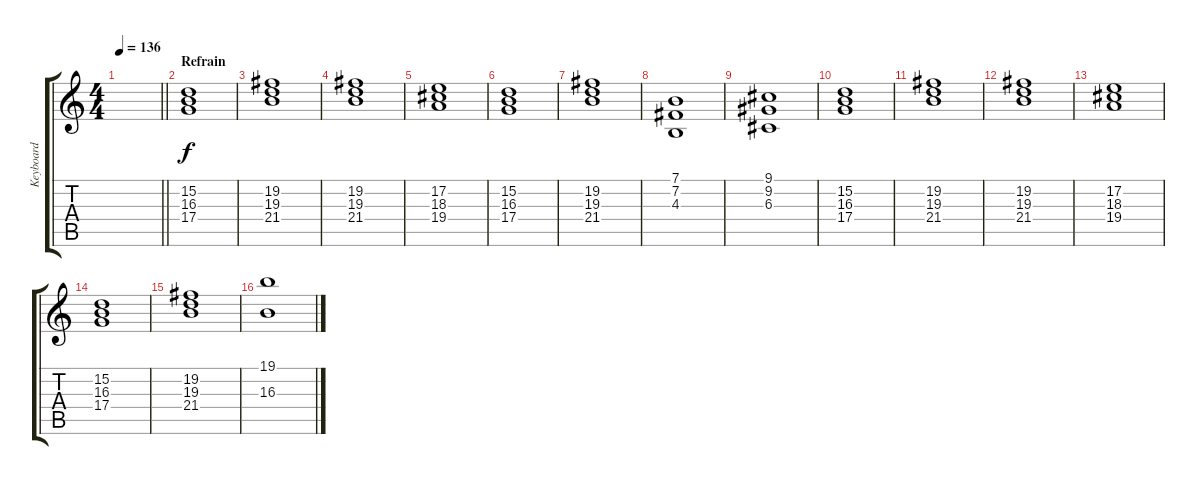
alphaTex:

\track ("Keyboard" "Keyboard") {instrument stringensemble1}
\staff {score tabs}
\tuning (E4 B3 G3 D3 A2 E2) {hide}
\ts (4 4)
\tempo 136
\clef g2
\barLineRight lightlight
\ks c
|
\section ("" "Refrain")
(15.2 16.3 17.4).1{volume 12 instrument stringensemble1} |
(19.2 19.3 21.4).1 |
(19.2 19.3 21.4).1 |
(17.2 18.3 19.4).1 |
(15.2 16.3 17.4).1 |
(19.2 19.3 21.4).1 |
(7.1 7.2 4.3).1 |
(9.1 9.2 6.3).1 |
(15.2 16.3 17.4).1 |
(19.2 19.3 21.4).1 |
(19.2 19.3 21.4).1 |
(17.2 18.3 19.4).1 |
(15.2 16.3 17.4).1 |
(19.2 19.3 21.4).1 |
(19.1 16.3).1
